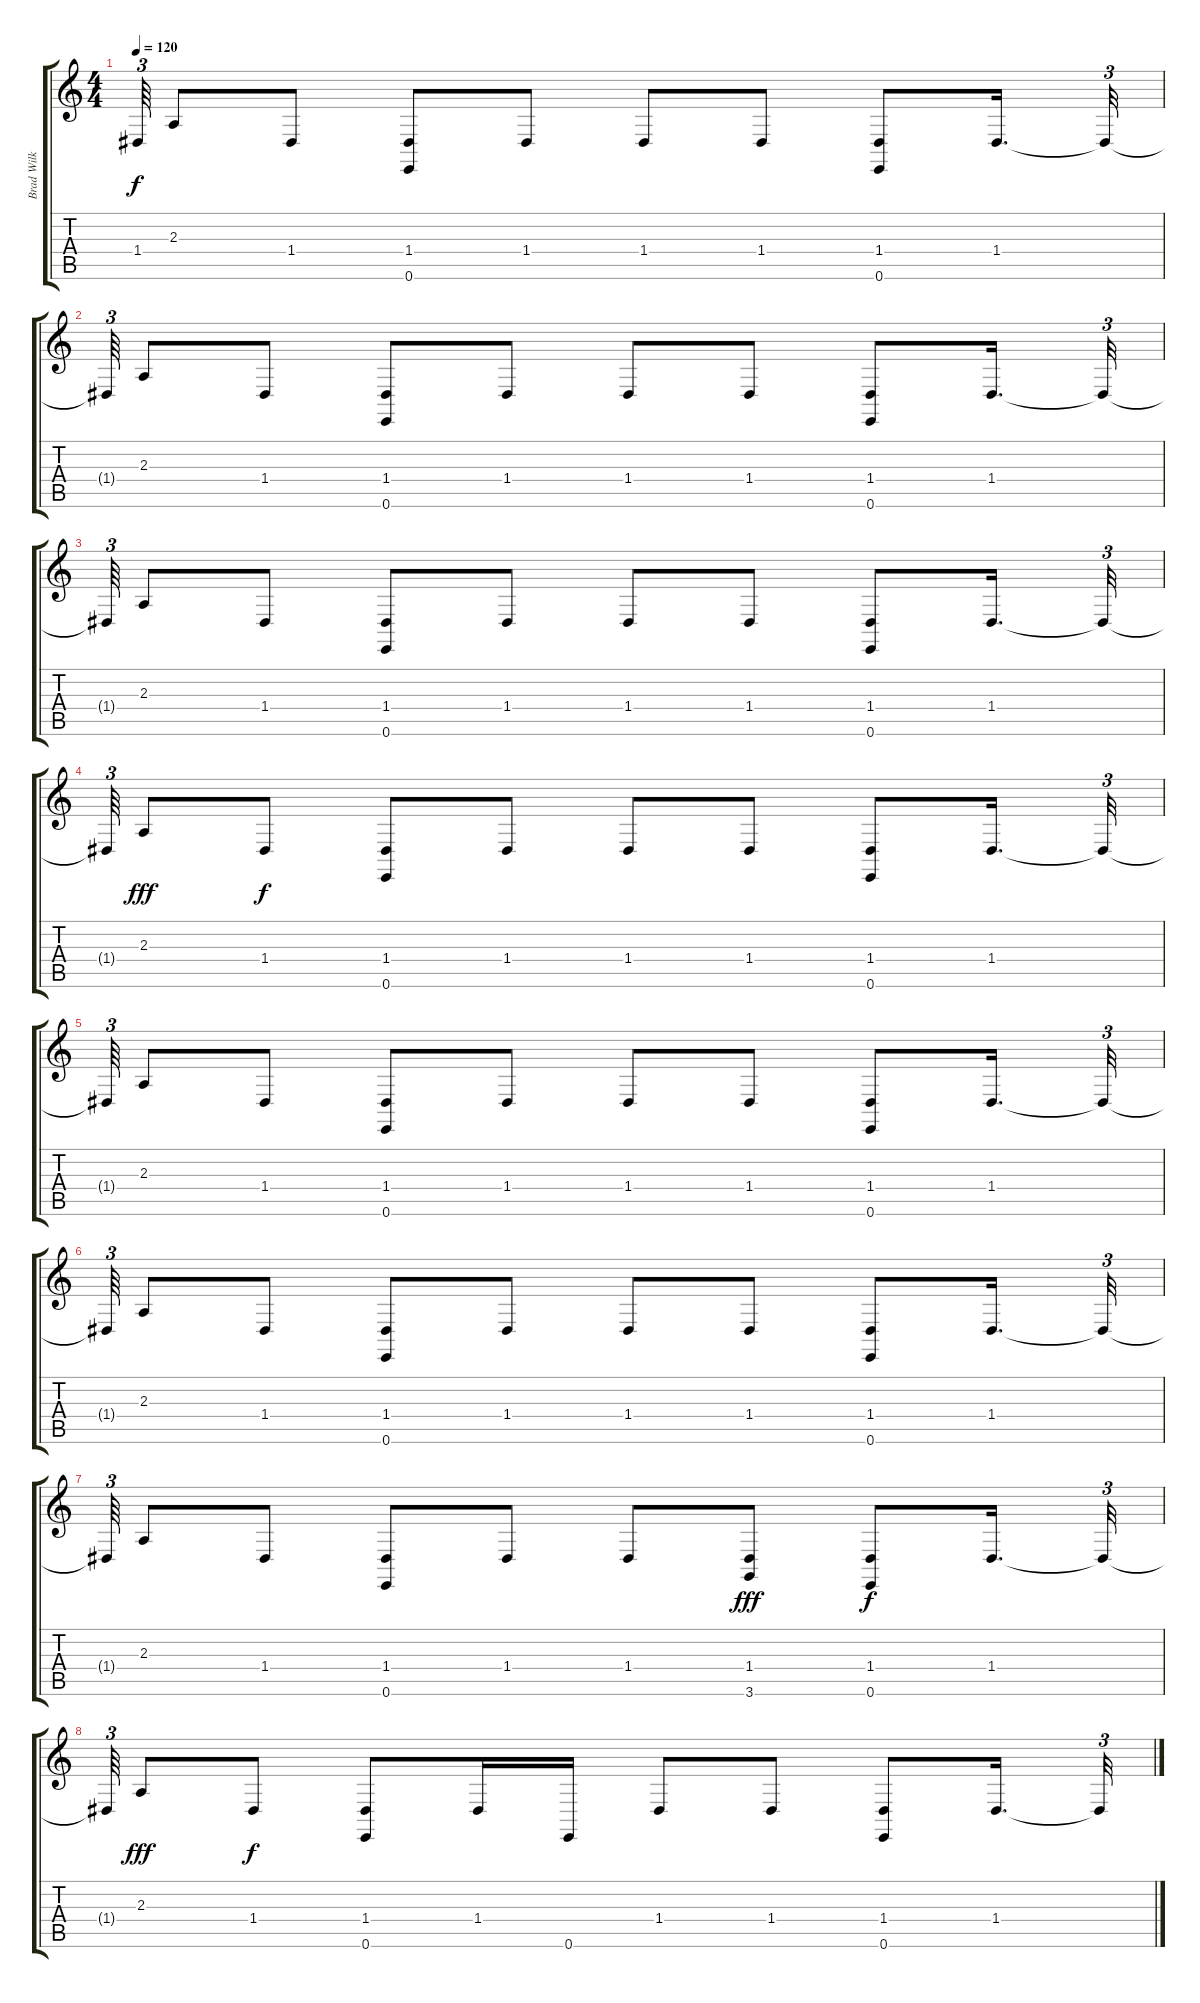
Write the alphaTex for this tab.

\track ("Brad Wilk" "Brad Wilk") {instrument acousticgrandpiano}
\staff {score tabs}
\tuning (E4 B3 G3 D3 A2 E2) {hide}
\ts (4 4)
\tempo 120
\clef g2
\ks c
1.4{t}.64{tu (3 2) dy f} 2.3.8 1.4.8 (1.4 0.6).8 1.4.8 1.4.8 1.4.8 (1.4 0.6).8 1.4.16{d} 1.4{t}.32{tu (3 2)} |
1.4{t}.64{tu (3 2)} 2.3.8 1.4.8 (1.4 0.6).8 1.4.8 1.4.8 1.4.8 (1.4 0.6).8 1.4.16{d} 1.4{t}.32{tu (3 2)} |
1.4{t}.64{tu (3 2)} 2.3.8 1.4.8 (1.4 0.6).8 1.4.8 1.4.8 1.4.8 (1.4 0.6).8 1.4.16{d} 1.4{t}.32{tu (3 2)} |
1.4{t}.64{tu (3 2)} 2.3.8{dy fff} 1.4.8{dy f} (1.4 0.6).8 1.4.8 1.4.8 1.4.8 (1.4 0.6).8 1.4.16{d} 1.4{t}.32{tu (3 2)} |
1.4{t}.64{tu (3 2)} 2.3.8 1.4.8 (1.4 0.6).8 1.4.8 1.4.8 1.4.8 (1.4 0.6).8 1.4.16{d} 1.4{t}.32{tu (3 2)} |
1.4{t}.64{tu (3 2)} 2.3.8 1.4.8 (1.4 0.6).8 1.4.8 1.4.8 1.4.8 (1.4 0.6).8 1.4.16{d} 1.4{t}.32{tu (3 2)} |
1.4{t}.64{tu (3 2)} 2.3.8 1.4.8 (1.4 0.6).8 1.4.8 1.4.8 (1.4 3.6).8{dy fff} (1.4 0.6).8{dy f} 1.4.16{d} 1.4{t}.32{tu (3 2)} |
1.4{t}.64{tu (3 2)} 2.3.8{dy fff} 1.4.8{dy f} (1.4 0.6).8 1.4.16 0.6.16 1.4.8 1.4.8 (1.4 0.6).8 1.4.16{d} 1.4{t}.32{tu (3 2)}
